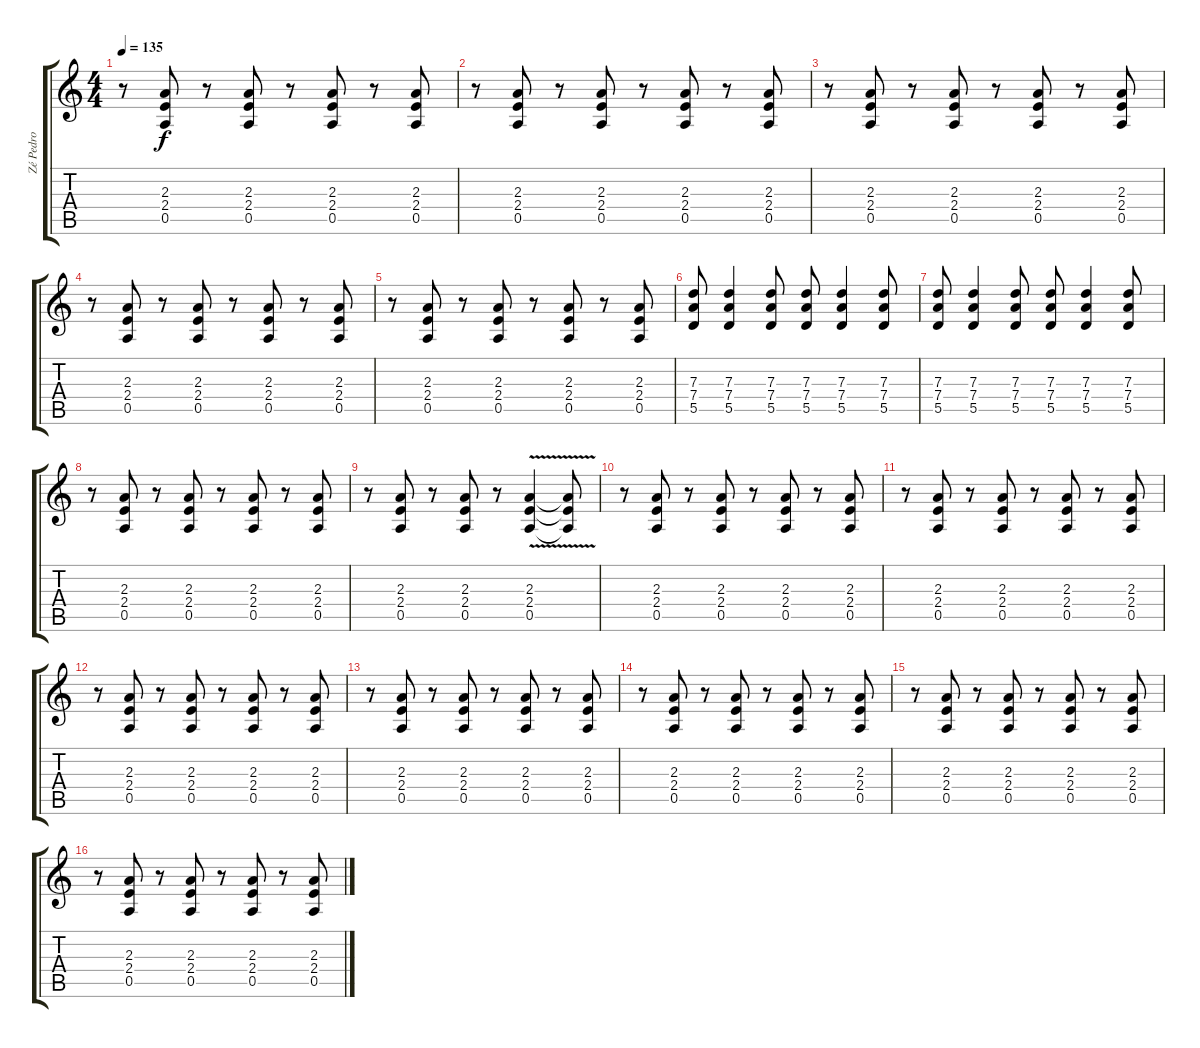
\track ("Zé Pedro" "Zé Pedro") {instrument distortionguitar}
\staff {score tabs}
\tuning (E4 B3 G3 D3 A2 E2) {hide}
\ts (4 4)
\tempo 135
\clef g2
\ks c
r.8{dy f} (2.3 2.4 0.5).8 r.8 (2.3 2.4 0.5).8 r.8 (2.3 2.4 0.5).8 r.8 (2.3 2.4 0.5).8 |
r.8 (2.3 2.4 0.5).8 r.8 (2.3 2.4 0.5).8 r.8 (2.3 2.4 0.5).8 r.8 (2.3 2.4 0.5).8 |
r.8 (2.3 2.4 0.5).8 r.8 (2.3 2.4 0.5).8 r.8 (2.3 2.4 0.5).8 r.8 (2.3 2.4 0.5).8 |
r.8 (2.3 2.4 0.5).8 r.8 (2.3 2.4 0.5).8 r.8 (2.3 2.4 0.5).8 r.8 (2.3 2.4 0.5).8 |
r.8 (2.3 2.4 0.5).8 r.8 (2.3 2.4 0.5).8 r.8 (2.3 2.4 0.5).8 r.8 (2.3 2.4 0.5).8 |
(7.3 7.4 5.5).8 (7.3 7.4 5.5).4 (7.3 7.4 5.5).8 (7.3 7.4 5.5).8 (7.3 7.4 5.5).4 (7.3 7.4 5.5).8 |
(7.3 7.4 5.5).8 (7.3 7.4 5.5).4 (7.3 7.4 5.5).8 (7.3 7.4 5.5).8 (7.3 7.4 5.5).4 (7.3 7.4 5.5).8 |
r.8 (2.3 2.4 0.5).8 r.8 (2.3 2.4 0.5).8 r.8 (2.3 2.4 0.5).8 r.8 (2.3 2.4 0.5).8 |
r.8 (2.3 2.4 0.5).8 r.8 (2.3 2.4 0.5).8 r.8 (2.3 2.4 0.5{v}).4 (2.3{t} 2.4{t} 0.5{t}).8 |
r.8 (2.3 2.4 0.5).8 r.8 (2.3 2.4 0.5).8 r.8 (2.3 2.4 0.5).8 r.8 (2.3 2.4 0.5).8 |
r.8 (2.3 2.4 0.5).8 r.8 (2.3 2.4 0.5).8 r.8 (2.3 2.4 0.5).8 r.8 (2.3 2.4 0.5).8 |
r.8 (2.3 2.4 0.5).8 r.8 (2.3 2.4 0.5).8 r.8 (2.3 2.4 0.5).8 r.8 (2.3 2.4 0.5).8 |
r.8 (2.3 2.4 0.5).8 r.8 (2.3 2.4 0.5).8 r.8 (2.3 2.4 0.5).8 r.8 (2.3 2.4 0.5).8 |
r.8 (2.3 2.4 0.5).8 r.8 (2.3 2.4 0.5).8 r.8 (2.3 2.4 0.5).8 r.8 (2.3 2.4 0.5).8 |
r.8 (2.3 2.4 0.5).8 r.8 (2.3 2.4 0.5).8 r.8 (2.3 2.4 0.5).8 r.8 (2.3 2.4 0.5).8 |
r.8 (2.3 2.4 0.5).8 r.8 (2.3 2.4 0.5).8 r.8 (2.3 2.4 0.5).8 r.8 (2.3 2.4 0.5).8
